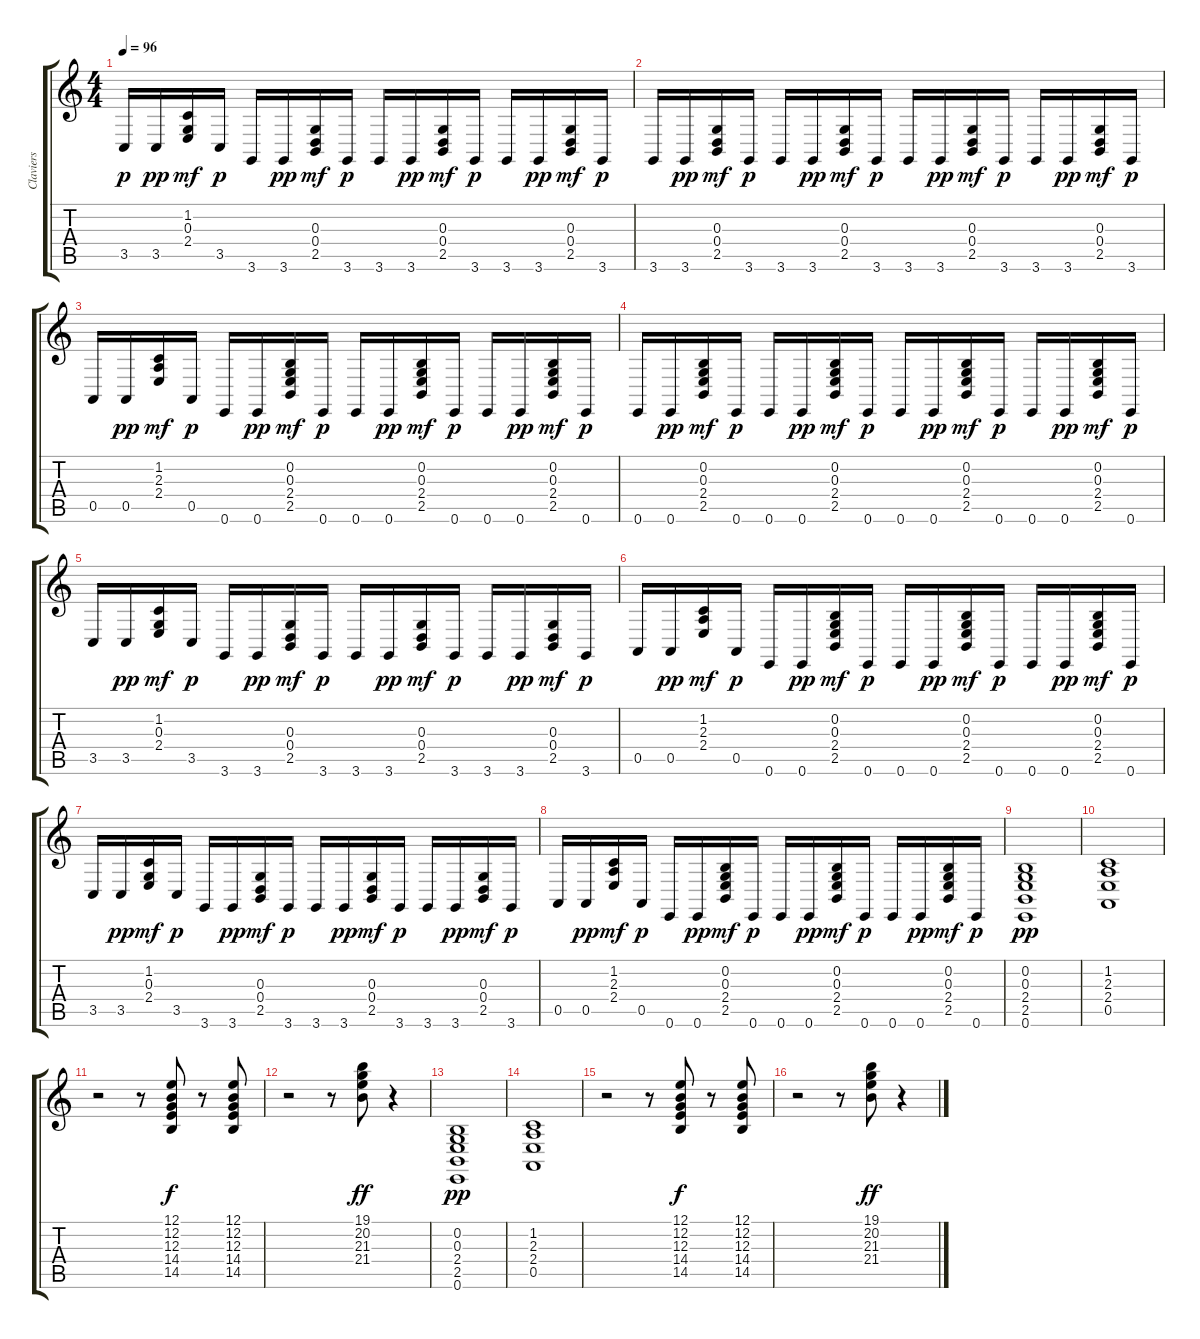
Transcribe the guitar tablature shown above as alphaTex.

\track ("Claviers" "Claviers") {instrument drawbarorgan}
\staff {score tabs}
\tuning (E4 B3 G3 D3 A2 E2) {hide}
\ts (4 4)
\tempo 96
\clef g2
\ks c
3.5.16{dy p} 3.5.16{dy pp} (1.2 0.3 2.4).16{dy mf} 3.5.16{dy p} 3.6.16 3.6.16{dy pp} (0.3 0.4 2.5).16{dy mf} 3.6.16{dy p} 3.6.16 3.6.16{dy pp} (0.3 0.4 2.5).16{dy mf} 3.6.16{dy p} 3.6.16 3.6.16{dy pp} (0.3 0.4 2.5).16{dy mf} 3.6.16{dy p} |
3.6.16 3.6.16{dy pp} (0.3 0.4 2.5).16{dy mf} 3.6.16{dy p} 3.6.16 3.6.16{dy pp} (0.3 0.4 2.5).16{dy mf} 3.6.16{dy p} 3.6.16 3.6.16{dy pp} (0.3 0.4 2.5).16{dy mf} 3.6.16{dy p} 3.6.16 3.6.16{dy pp} (0.3 0.4 2.5).16{dy mf} 3.6.16{dy p} |
0.5.16 0.5.16{dy pp} (1.2 2.3 2.4).16{dy mf} 0.5.16{dy p} 0.6.16 0.6.16{dy pp} (0.2 0.3 2.4 2.5).16{dy mf} 0.6.16{dy p} 0.6.16 0.6.16{dy pp} (0.2 0.3 2.4 2.5).16{dy mf} 0.6.16{dy p} 0.6.16 0.6.16{dy pp} (0.2 0.3 2.4 2.5).16{dy mf} 0.6.16{dy p} |
0.6.16 0.6.16{dy pp} (0.2 0.3 2.4 2.5).16{dy mf} 0.6.16{dy p} 0.6.16 0.6.16{dy pp} (0.2 0.3 2.4 2.5).16{dy mf} 0.6.16{dy p} 0.6.16 0.6.16{dy pp} (0.2 0.3 2.4 2.5).16{dy mf} 0.6.16{dy p} 0.6.16 0.6.16{dy pp} (0.2 0.3 2.4 2.5).16{dy mf} 0.6.16{dy p} |
3.5.16 3.5.16{dy pp} (1.2 0.3 2.4).16{dy mf} 3.5.16{dy p} 3.6.16 3.6.16{dy pp} (0.3 0.4 2.5).16{dy mf} 3.6.16{dy p} 3.6.16 3.6.16{dy pp} (0.3 0.4 2.5).16{dy mf} 3.6.16{dy p} 3.6.16 3.6.16{dy pp} (0.3 0.4 2.5).16{dy mf} 3.6.16{dy p} |
0.5.16 0.5.16{dy pp} (1.2 2.3 2.4).16{dy mf} 0.5.16{dy p} 0.6.16 0.6.16{dy pp} (0.2 0.3 2.4 2.5).16{dy mf} 0.6.16{dy p} 0.6.16 0.6.16{dy pp} (0.2 0.3 2.4 2.5).16{dy mf} 0.6.16{dy p} 0.6.16 0.6.16{dy pp} (0.2 0.3 2.4 2.5).16{dy mf} 0.6.16{dy p} |
3.5.16 3.5.16{dy pp} (1.2 0.3 2.4).16{dy mf} 3.5.16{dy p} 3.6.16 3.6.16{dy pp} (0.3 0.4 2.5).16{dy mf} 3.6.16{dy p} 3.6.16 3.6.16{dy pp} (0.3 0.4 2.5).16{dy mf} 3.6.16{dy p} 3.6.16 3.6.16{dy pp} (0.3 0.4 2.5).16{dy mf} 3.6.16{dy p} |
0.5.16 0.5.16{dy pp} (1.2 2.3 2.4).16{dy mf} 0.5.16{dy p} 0.6.16 0.6.16{dy pp} (0.2 0.3 2.4 2.5).16{dy mf} 0.6.16{dy p} 0.6.16 0.6.16{dy pp} (0.2 0.3 2.4 2.5).16{dy mf} 0.6.16{dy p} 0.6.16 0.6.16{dy pp} (0.2 0.3 2.4 2.5).16{dy mf} 0.6.16{dy p} |
(0.2 0.3 2.4 2.5 0.6).1{dy pp} |
(1.2 2.3 2.4 0.5).1 |
r.2 r.8 (12.1 12.2 12.3 14.4 14.5).8{dy f} r.8 (12.1 12.2 12.3 14.4 14.5).8 |
r.2 r.8 (19.1 20.2 21.3 21.4).8{dy ff} r.4 |
(0.2 0.3 2.4 2.5 0.6).1{dy pp} |
(1.2 2.3 2.4 0.5).1 |
r.2 r.8 (12.1 12.2 12.3 14.4 14.5).8{dy f} r.8 (12.1 12.2 12.3 14.4 14.5).8 |
r.2 r.8 (19.1 20.2 21.3 21.4).8{dy ff} r.4
